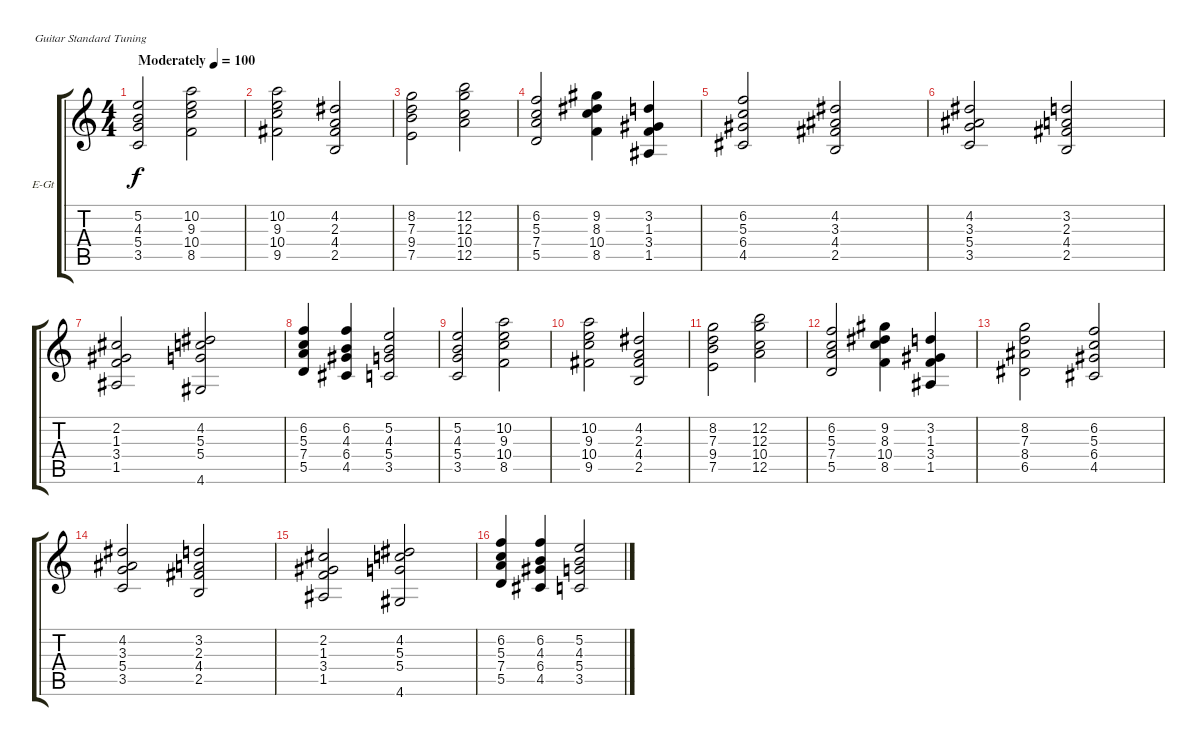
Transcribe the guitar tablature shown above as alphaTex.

\bracketExtendMode groupsimilarinstruments
\firstSystemTrackNameOrientation horizontal
\otherSystemsTrackNameOrientation horizontal
\track ("Spur 2" "E-Gt") {instrument electricguitarjazz}
\staff {score tabs}
\tuning (E4 B3 G3 D3 A2 E2)
\ts (4 4)
\beaming (8 2 2 2 2)
\tempo (100 "Moderately")
\clef g2
\ks c
(5.2 4.3 5.4 3.5).2{dy f instrument electricguitarjazz} (10.2 9.3 10.4 8.5).2 |
(10.2 9.3 10.4 9.5).2 (4.2 2.3 4.4 2.5).2 |
(8.2 7.3 9.4 7.5).2 (12.2 12.3 10.4 12.5).2 |
(6.2 5.3 7.4 5.5).2 (9.2 8.3 10.4 8.5).4 (3.2 1.3 3.4 1.5).4 |
(6.2 5.3 6.4 4.5).2 (4.2 3.3 4.4 2.5).2 |
(4.2 3.3 5.4 3.5).2 (3.2 2.3 4.4 2.5).2 |
(2.2 1.3 3.4 1.5).2 (4.2 5.3 5.4 4.6).2 |
(6.2 5.3 7.4 5.5).4 (6.2 4.3 6.4 4.5).4 (5.2 4.3 5.4 3.5).2 |
(5.2 4.3 5.4 3.5).2 (10.2 9.3 10.4 8.5).2 |
(10.2 9.3 10.4 9.5).2 (4.2 2.3 4.4 2.5).2 |
(8.2 7.3 9.4 7.5).2 (12.2 12.3 10.4 12.5).2 |
(6.2 5.3 7.4 5.5).2 (9.2 8.3 10.4 8.5).4 (3.2 1.3 3.4 1.5).4 |
(8.2 7.3 8.4 6.5).2 (6.2 5.3 6.4 4.5).2 |
(4.2 3.3 5.4 3.5).2 (3.2 2.3 4.4 2.5).2 |
(2.2 1.3 3.4 1.5).2 (4.2 5.3 5.4 4.6).2 |
(6.2 5.3 7.4 5.5).4 (6.2 4.3 6.4 4.5).4 (5.2 4.3 5.4 3.5).2
